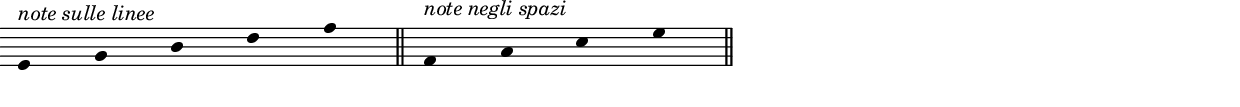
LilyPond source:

%% Generated by lilypond-book
%% Options: [indent=0\mm]
\include "lilypond-book-preamble.ly"


% ****************************************************************
% Start cut-&-pastable-section
% ****************************************************************



\paper {
  indent = 0\mm
}

\layout {
  
}





% ****************************************************************
% ly snippet:
% ****************************************************************
\sourcefileline 74
\include "italiano.ly"   #(set-global-staff-size 17.82 )
    melodia = { \cadenzaOn \set Score.timing = ##f
    \relative do' { \override Staff.Stem #'transparent = ##t \clef treble
    mi4  ^\markup { \italic "note sulle linee" }  sol si re fa  \bar "||"
    fa,4 ^\markup { \italic "note negli spazi" }  la do mi     \bar "||" } }
    \score {
    \new Staff << \new Voice = "one" { \melodia }  >>
    \layout { line-width = #124  ragged-last = ##f
    \context { \Staff \remove "Time_signature_engraver" \remove "Clef_engraver" }
    } }
    


% ****************************************************************
% end ly snippet
% ****************************************************************
